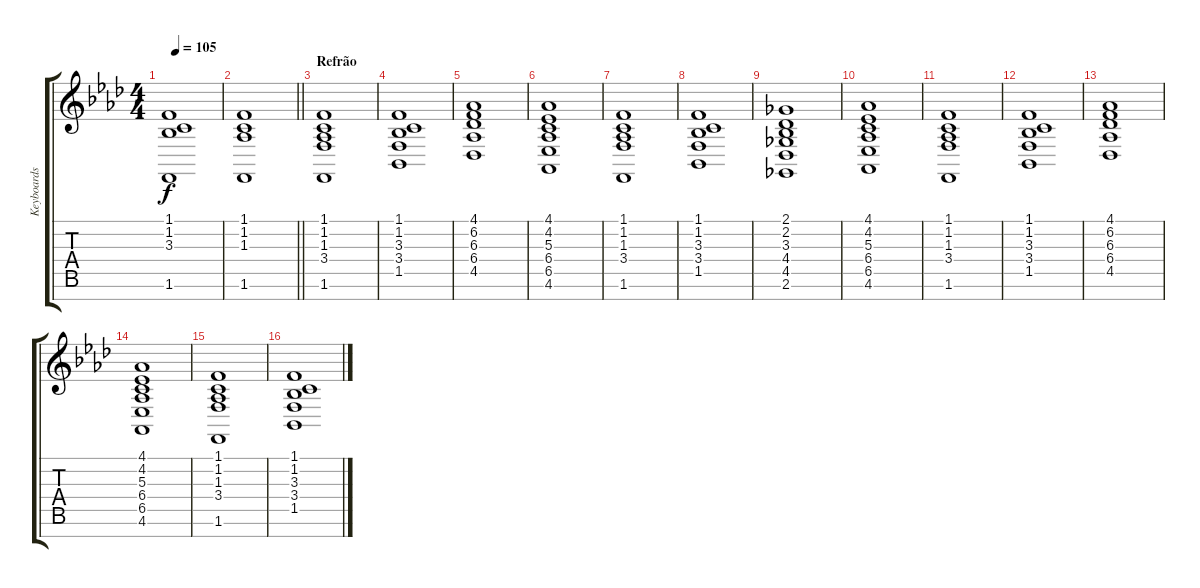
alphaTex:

\track ("Keyboards Rythim" "Keyboards ") {instrument stringensemble1}
\staff {score tabs}
\tuning (E4 B3 G3 D3 A2 E2 B1) {hide}
\ts (4 4)
\tempo 105
\clef g2
\ks fminor
(1.1 1.2 3.3 1.6).1{dy f} |
\barLineRight lightlight
(1.1 1.2 1.3 1.6).1 |
\section ("" "Refrão")
(1.1 1.2 1.3 3.4 1.6).1 |
(1.1 1.2 3.3 3.4 1.5).1 |
(4.1 6.2 6.3 6.4 4.5).1 |
(4.1 4.2 5.3 6.4 6.5 4.6).1 |
(1.1 1.2 1.3 3.4 1.6).1 |
(1.1 1.2 3.3 3.4 1.5).1 |
(2.1 2.2 3.3 4.4 4.5 2.6).1 |
(4.1 4.2 5.3 6.4 6.5 4.6).1 |
(1.1 1.2 1.3 3.4 1.6).1 |
(1.1 1.2 3.3 3.4 1.5).1 |
(4.1 6.2 6.3 6.4 4.5).1 |
(4.1 4.2 5.3 6.4 6.5 4.6).1 |
(1.1 1.2 1.3 3.4 1.6).1 |
(1.1 1.2 3.3 3.4 1.5).1
